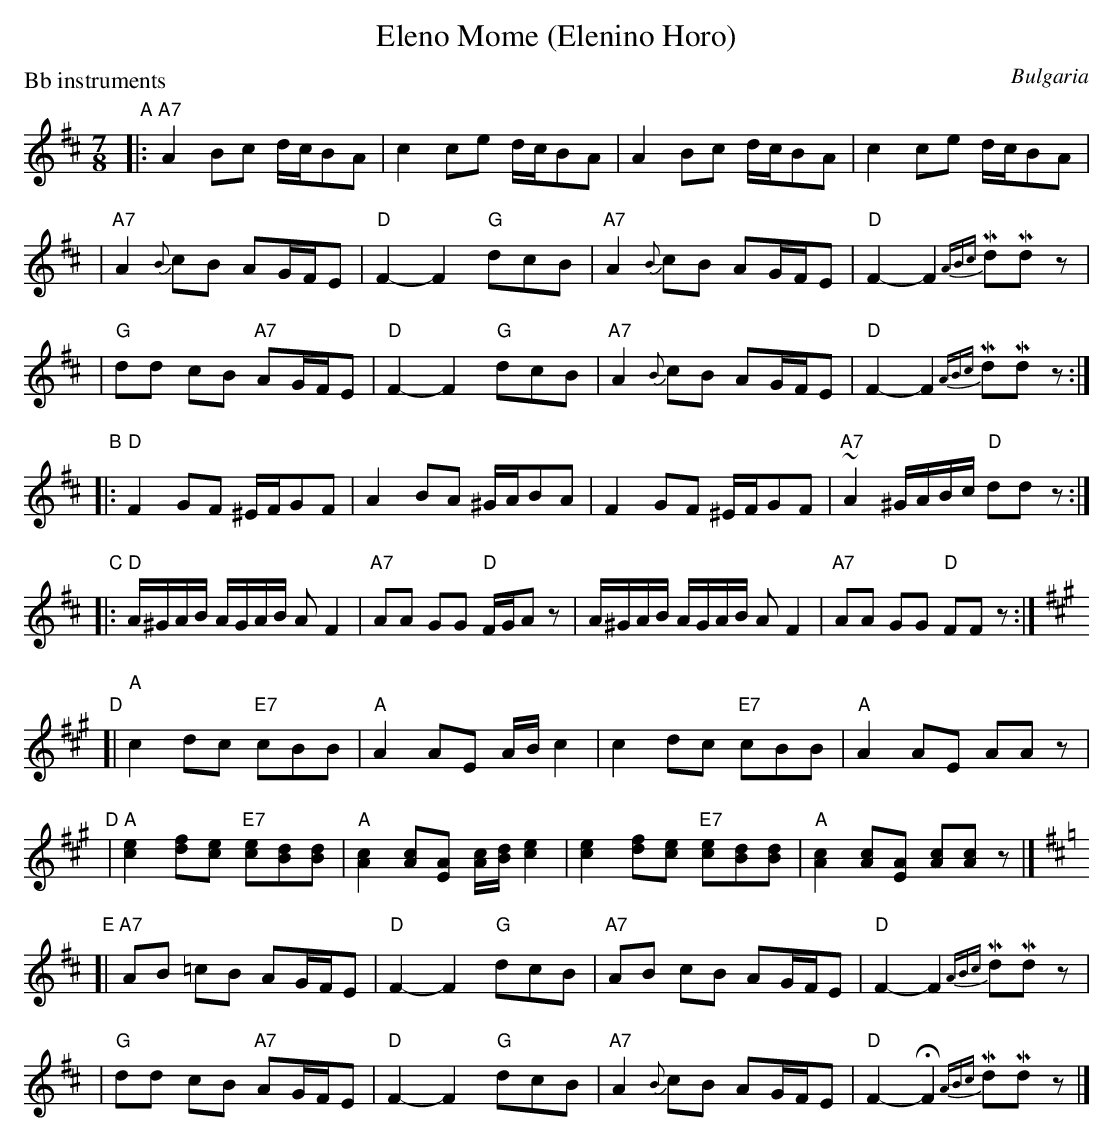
X:1
T: Eleno Mome (Elenino Horo)
O: Bulgaria
M: 7/8
L: 1/8
P: Bb instruments
K: D
"A"\
|: "A7"A2 Bc d/c/BA | c2 ce d/c/BA | A2 Bc d/c/BA | c2 ce d/c/BA |
| "A7"A2 {B}cB AG/F/E | "D"F2- F2 "G"dcB | "A7"A2 {B}cB AG/F/E | "D"F2- F2 {ABc}MdMdz |
| "G"dd cB "A7"AG/F/E | "D"F2- F2 "G"dcB | "A7"A2 {B}cB AG/F/E | "D"F2- F2 {ABc}MdMdz :|
"B"\
|: "D"F2 GF ^E/F/GF | A2 BA ^G/A/BA | F2 GF ^E/F/GF | "A7"~A2 ^G/A/B/c/ "D"ddz :|
"C"\
|: "D"A/^G/A/B/ A/G/A/B/ AF2 | "A7"AA GG "D"F/G/Az | A/^G/A/B/ A/G/A/B/ AF2 | "A7"AA GG "D"FFz :|
K: A
"D"\
[| "A"c2 dc "E7"cBB | "A"A2 AE A/B/c2 | c2 dc "E7"cBB | "A"A2 AE AAz |
"D"\
| "A"[c2e2] [df][ce] "E7"[ce][Bd][Bd] | "A"[A2c2] [Ac][EA] [A/c][B/d][c2e2] \
| [c2e2] [df][ce] "E7"[ce][Bd][Bd] | "A"[A2c2] [Ac][EA] [Ac][Ac]z |]
K: D
"E"\
[| "A7"AB =cB AG/F/E | "D"F2- F2 "G"dcB | "A7"AB cB AG/F/E | "D"F2- F2 {ABc}MdMdz |
| "G"dd cB "A7"AG/F/E | "D"F2- F2 "G"dcB | "A7"A2 {B}cB AG/F/E | "D"F2- HF2 {ABc}MdMdz |]
